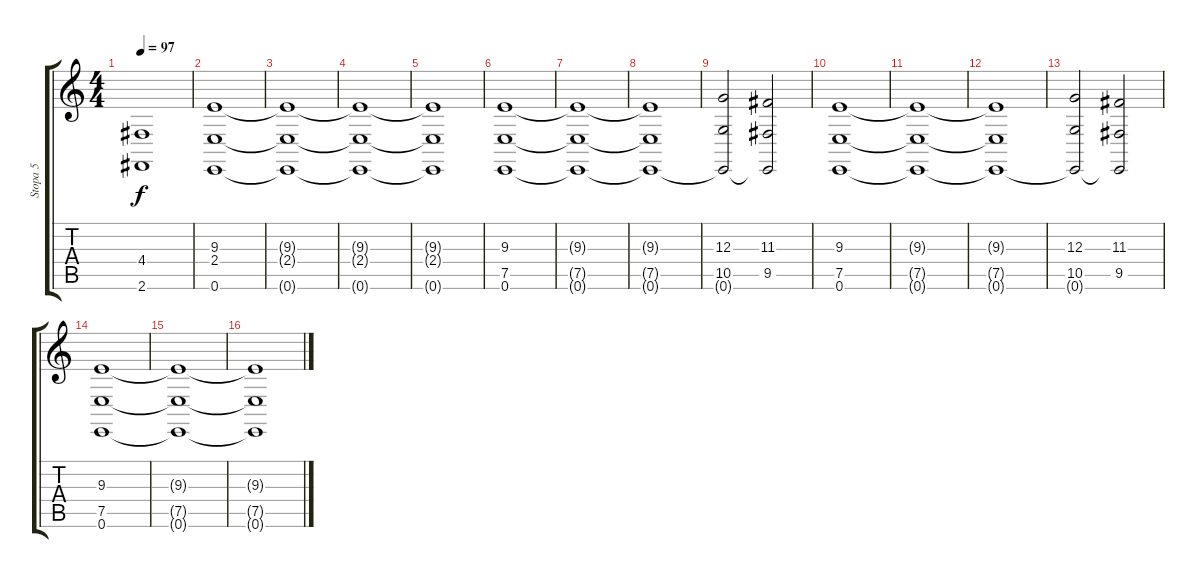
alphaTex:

\track ("Stopa 5" "Stopa 5") {instrument synthstrings2}
\staff {score tabs}
\tuning (E4 B3 G3 D3 A2 E2) {hide}
\ts (4 4)
\tempo 97
\clef g2
\ks c
(4.4 2.6).1{dy f} |
(9.3 2.4 0.6).1 |
(9.3{t} 2.4{t} 0.6{t}).1 |
(9.3{t} 2.4{t} 0.6{t}).1 |
(9.3{t} 2.4{t} 0.6{t}).1 |
(9.3 7.5 0.6).1 |
(9.3{t} 7.5{t} 0.6{t}).1 |
(9.3{t} 7.5{t} 0.6{t}).1 |
(12.3 10.5 0.6{t}).2 (11.3 9.5 0.6{t}).2 |
(9.3 7.5 0.6).1 |
(9.3{t} 7.5{t} 0.6{t}).1 |
(9.3{t} 7.5{t} 0.6{t}).1 |
(12.3 10.5 0.6{t}).2 (11.3 9.5 0.6{t}).2 |
(9.3 7.5 0.6).1 |
(9.3{t} 7.5{t} 0.6{t}).1 |
(9.3{t} 7.5{t} 0.6{t}).1
